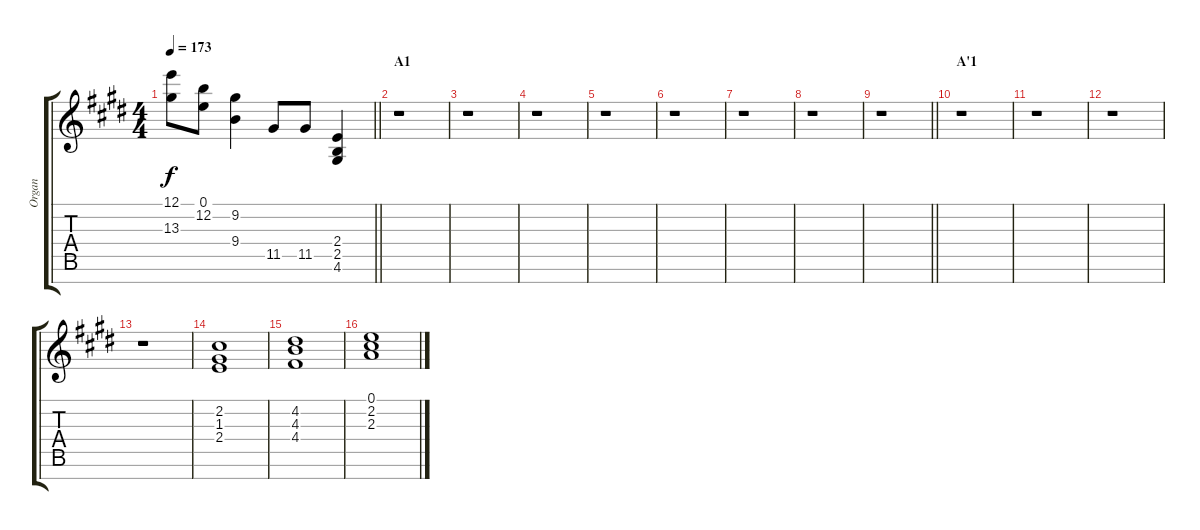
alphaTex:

\track ("Organ" "Organ") {instrument rockorgan}
\staff {score tabs}
\tuning (E5 B4 G4 D4 A3 E3 B2) {hide}
\ts (4 4)
\tempo 173
\clef g2
\barLineRight lightlight
\ks e
(12.1{t} 13.3{t}).8{dy f} (0.1 12.2).8 (9.2 9.4).4 11.5.8 11.5.8 (2.4 2.5 4.6).4 |
\section ("" "A1")
r.1 |
r.1 |
r.1 |
r.1 |
r.1 |
r.1 |
r.1 |
\barLineRight lightlight
r.1 |
\section ("" "A'1")
r.1 |
r.1 |
r.1 |
r.1 |
(2.2 1.3 2.4).1 |
(4.2 4.3 4.4).1 |
(0.1 2.2 2.3).1
